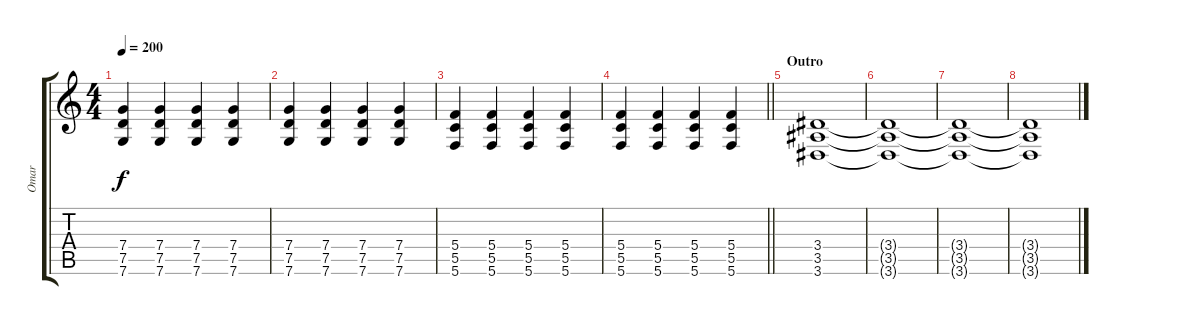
\track ("Omar" "Omar") {instrument distortionguitar}
\staff {score tabs}
\tuning (D4 A3 F3 C3 G2 C2) {hide}
\ts (4 4)
\tempo 200
\clef g2
\ks c
(7.4 7.5 7.6).4{dy f} (7.4 7.5 7.6).4 (7.4 7.5 7.6).4 (7.4 7.5 7.6).4 |
(7.4 7.5 7.6).4 (7.4 7.5 7.6).4 (7.4 7.5 7.6).4 (7.4 7.5 7.6).4 |
(5.4 5.5 5.6).4 (5.4 5.5 5.6).4 (5.4 5.5 5.6).4 (5.4 5.5 5.6).4 |
\barLineRight lightlight
(5.4 5.5 5.6).4 (5.4 5.5 5.6).4 (5.4 5.5 5.6).4 (5.4 5.5 5.6).4 |
\section ("" "Outro")
(3.4 3.5 3.6).1{volume 4} |
(3.4{t} 3.5{t} 3.6{t}).1 |
(3.4{t} 3.5{t} 3.6{t}).1 |
(3.4{t} 3.5{t} 3.6{t}).1
